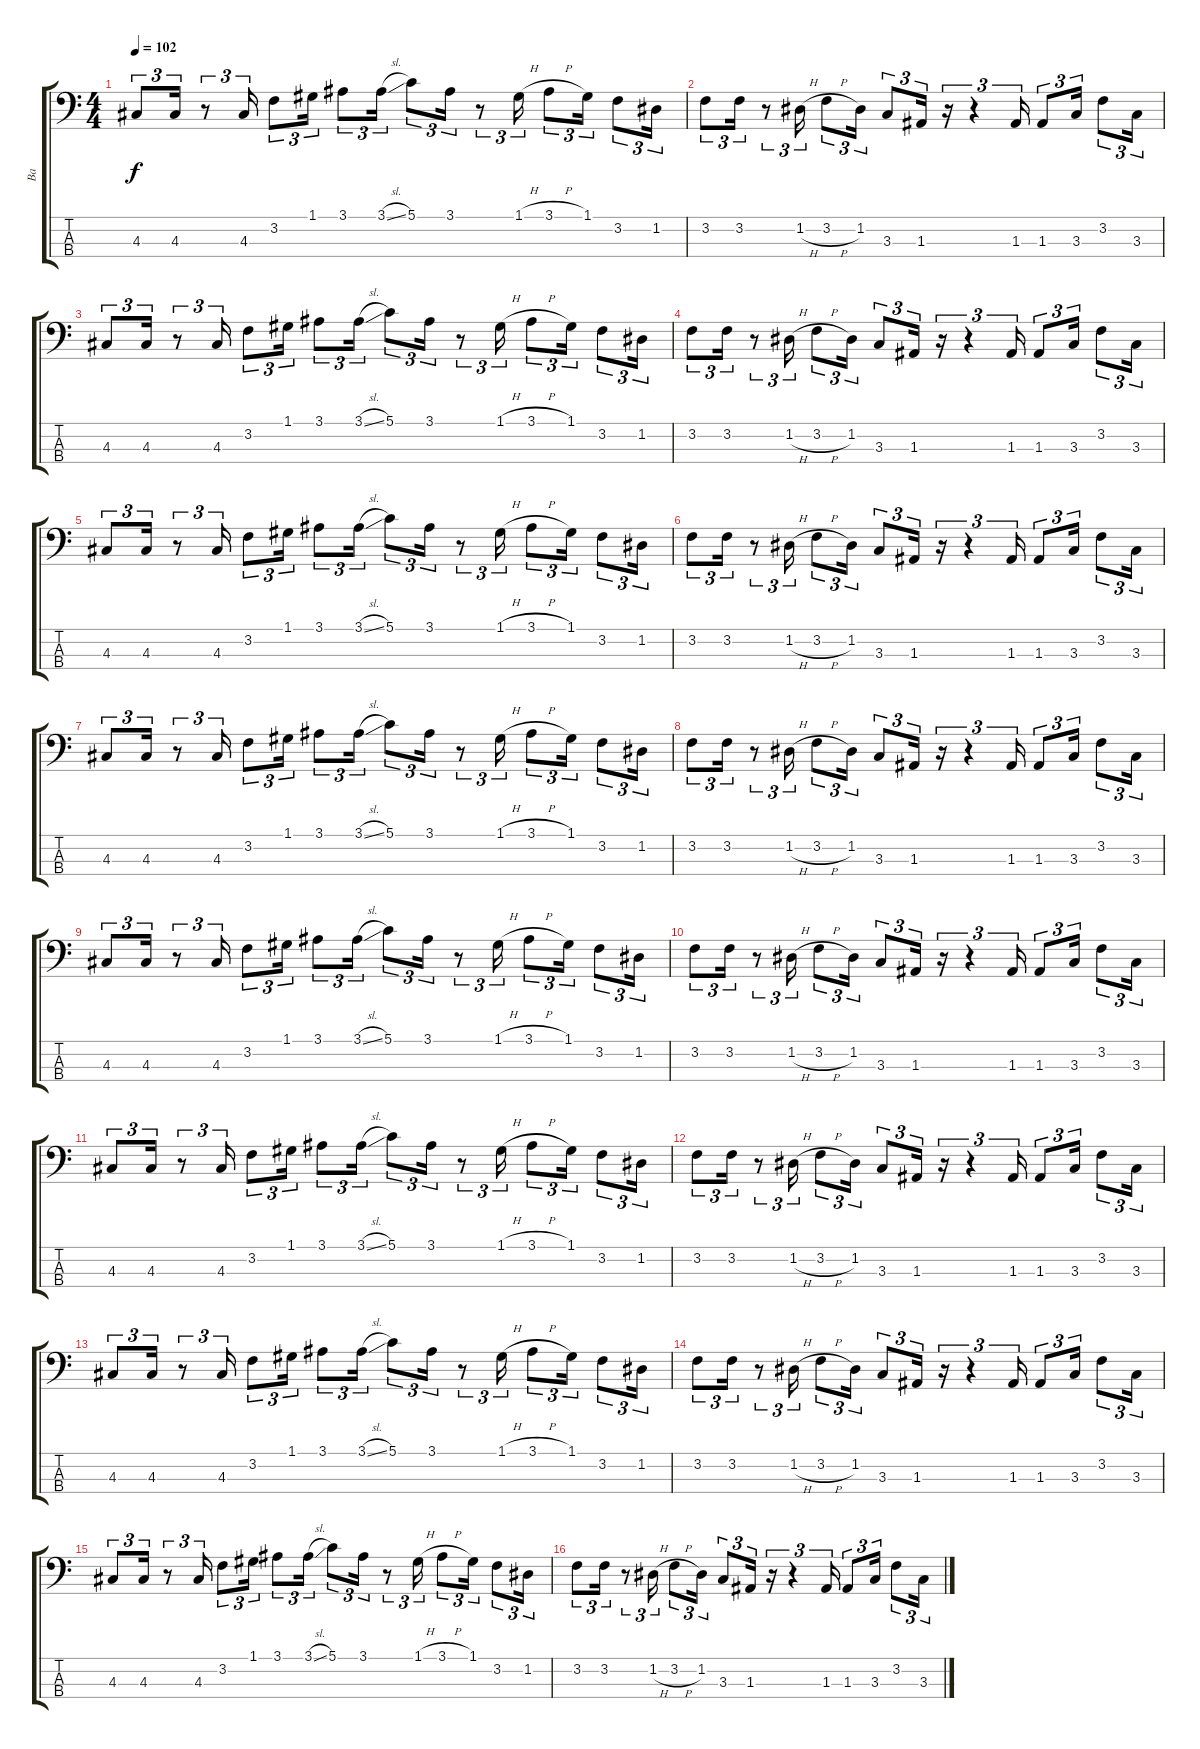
\track ("Ba" "Ba") {instrument electricbassfinger}
\staff {score tabs}
\tuning (G2 D2 A1 E1) {hide}
\ts (4 4)
\tempo 102
\clef f4
\ks c
4.3.8{tu (3 2) dy f} 4.3.16{tu (3 2)} r.8{tu (3 2)} 4.3.16{tu (3 2)} 3.2.8{tu (3 2)} 1.1.16{tu (3 2)} 3.1.8{tu (3 2)} 3.1{sl}.16{tu (3 2)} 5.1.8{tu (3 2)} 3.1.16{tu (3 2)} r.8{tu (3 2)} 1.1{h}.16{tu (3 2)} 3.1{h}.8{tu (3 2)} 1.1.16{tu (3 2)} 3.2.8{tu (3 2)} 1.2.16{tu (3 2)} |
3.2.8{tu (3 2)} 3.2.16{tu (3 2)} r.8{tu (3 2)} 1.2{h}.16{tu (3 2)} 3.2{h}.8{tu (3 2)} 1.2.16{tu (3 2)} 3.3.8{tu (3 2)} 1.3.16{tu (3 2)} r.16{tu (3 2)} r.4{tu (3 2)} 1.3.16{tu (3 2)} 1.3.8{tu (3 2)} 3.3.16{tu (3 2)} 3.2.8{tu (3 2)} 3.3.16{tu (3 2)} |
4.3.8{tu (3 2)} 4.3.16{tu (3 2)} r.8{tu (3 2)} 4.3.16{tu (3 2)} 3.2.8{tu (3 2)} 1.1.16{tu (3 2)} 3.1.8{tu (3 2)} 3.1{sl}.16{tu (3 2)} 5.1.8{tu (3 2)} 3.1.16{tu (3 2)} r.8{tu (3 2)} 1.1{h}.16{tu (3 2)} 3.1{h}.8{tu (3 2)} 1.1.16{tu (3 2)} 3.2.8{tu (3 2)} 1.2.16{tu (3 2)} |
3.2.8{tu (3 2)} 3.2.16{tu (3 2)} r.8{tu (3 2)} 1.2{h}.16{tu (3 2)} 3.2{h}.8{tu (3 2)} 1.2.16{tu (3 2)} 3.3.8{tu (3 2)} 1.3.16{tu (3 2)} r.16{tu (3 2)} r.4{tu (3 2)} 1.3.16{tu (3 2)} 1.3.8{tu (3 2)} 3.3.16{tu (3 2)} 3.2.8{tu (3 2)} 3.3.16{tu (3 2)} |
4.3.8{tu (3 2)} 4.3.16{tu (3 2)} r.8{tu (3 2)} 4.3.16{tu (3 2)} 3.2.8{tu (3 2)} 1.1.16{tu (3 2)} 3.1.8{tu (3 2)} 3.1{sl}.16{tu (3 2)} 5.1.8{tu (3 2)} 3.1.16{tu (3 2)} r.8{tu (3 2)} 1.1{h}.16{tu (3 2)} 3.1{h}.8{tu (3 2)} 1.1.16{tu (3 2)} 3.2.8{tu (3 2)} 1.2.16{tu (3 2)} |
3.2.8{tu (3 2)} 3.2.16{tu (3 2)} r.8{tu (3 2)} 1.2{h}.16{tu (3 2)} 3.2{h}.8{tu (3 2)} 1.2.16{tu (3 2)} 3.3.8{tu (3 2)} 1.3.16{tu (3 2)} r.16{tu (3 2)} r.4{tu (3 2)} 1.3.16{tu (3 2)} 1.3.8{tu (3 2)} 3.3.16{tu (3 2)} 3.2.8{tu (3 2)} 3.3.16{tu (3 2)} |
4.3.8{tu (3 2)} 4.3.16{tu (3 2)} r.8{tu (3 2)} 4.3.16{tu (3 2)} 3.2.8{tu (3 2)} 1.1.16{tu (3 2)} 3.1.8{tu (3 2)} 3.1{sl}.16{tu (3 2)} 5.1.8{tu (3 2)} 3.1.16{tu (3 2)} r.8{tu (3 2)} 1.1{h}.16{tu (3 2)} 3.1{h}.8{tu (3 2)} 1.1.16{tu (3 2)} 3.2.8{tu (3 2)} 1.2.16{tu (3 2)} |
3.2.8{tu (3 2)} 3.2.16{tu (3 2)} r.8{tu (3 2)} 1.2{h}.16{tu (3 2)} 3.2{h}.8{tu (3 2)} 1.2.16{tu (3 2)} 3.3.8{tu (3 2)} 1.3.16{tu (3 2)} r.16{tu (3 2)} r.4{tu (3 2)} 1.3.16{tu (3 2)} 1.3.8{tu (3 2)} 3.3.16{tu (3 2)} 3.2.8{tu (3 2)} 3.3.16{tu (3 2)} |
4.3.8{tu (3 2)} 4.3.16{tu (3 2)} r.8{tu (3 2)} 4.3.16{tu (3 2)} 3.2.8{tu (3 2)} 1.1.16{tu (3 2)} 3.1.8{tu (3 2)} 3.1{sl}.16{tu (3 2)} 5.1.8{tu (3 2)} 3.1.16{tu (3 2)} r.8{tu (3 2)} 1.1{h}.16{tu (3 2)} 3.1{h}.8{tu (3 2)} 1.1.16{tu (3 2)} 3.2.8{tu (3 2)} 1.2.16{tu (3 2)} |
3.2.8{tu (3 2)} 3.2.16{tu (3 2)} r.8{tu (3 2)} 1.2{h}.16{tu (3 2)} 3.2{h}.8{tu (3 2)} 1.2.16{tu (3 2)} 3.3.8{tu (3 2)} 1.3.16{tu (3 2)} r.16{tu (3 2)} r.4{tu (3 2)} 1.3.16{tu (3 2)} 1.3.8{tu (3 2)} 3.3.16{tu (3 2)} 3.2.8{tu (3 2)} 3.3.16{tu (3 2)} |
4.3.8{tu (3 2)} 4.3.16{tu (3 2)} r.8{tu (3 2)} 4.3.16{tu (3 2)} 3.2.8{tu (3 2)} 1.1.16{tu (3 2)} 3.1.8{tu (3 2)} 3.1{sl}.16{tu (3 2)} 5.1.8{tu (3 2)} 3.1.16{tu (3 2)} r.8{tu (3 2)} 1.1{h}.16{tu (3 2)} 3.1{h}.8{tu (3 2)} 1.1.16{tu (3 2)} 3.2.8{tu (3 2)} 1.2.16{tu (3 2)} |
3.2.8{tu (3 2)} 3.2.16{tu (3 2)} r.8{tu (3 2)} 1.2{h}.16{tu (3 2)} 3.2{h}.8{tu (3 2)} 1.2.16{tu (3 2)} 3.3.8{tu (3 2)} 1.3.16{tu (3 2)} r.16{tu (3 2)} r.4{tu (3 2)} 1.3.16{tu (3 2)} 1.3.8{tu (3 2)} 3.3.16{tu (3 2)} 3.2.8{tu (3 2)} 3.3.16{tu (3 2)} |
4.3.8{tu (3 2)} 4.3.16{tu (3 2)} r.8{tu (3 2)} 4.3.16{tu (3 2)} 3.2.8{tu (3 2)} 1.1.16{tu (3 2)} 3.1.8{tu (3 2)} 3.1{sl}.16{tu (3 2)} 5.1.8{tu (3 2)} 3.1.16{tu (3 2)} r.8{tu (3 2)} 1.1{h}.16{tu (3 2)} 3.1{h}.8{tu (3 2)} 1.1.16{tu (3 2)} 3.2.8{tu (3 2)} 1.2.16{tu (3 2)} |
3.2.8{tu (3 2)} 3.2.16{tu (3 2)} r.8{tu (3 2)} 1.2{h}.16{tu (3 2)} 3.2{h}.8{tu (3 2)} 1.2.16{tu (3 2)} 3.3.8{tu (3 2)} 1.3.16{tu (3 2)} r.16{tu (3 2)} r.4{tu (3 2)} 1.3.16{tu (3 2)} 1.3.8{tu (3 2)} 3.3.16{tu (3 2)} 3.2.8{tu (3 2)} 3.3.16{tu (3 2)} |
4.3.8{tu (3 2)} 4.3.16{tu (3 2)} r.8{tu (3 2)} 4.3.16{tu (3 2)} 3.2.8{tu (3 2)} 1.1.16{tu (3 2)} 3.1.8{tu (3 2)} 3.1{sl}.16{tu (3 2)} 5.1.8{tu (3 2)} 3.1.16{tu (3 2)} r.8{tu (3 2)} 1.1{h}.16{tu (3 2)} 3.1{h}.8{tu (3 2)} 1.1.16{tu (3 2)} 3.2.8{tu (3 2)} 1.2.16{tu (3 2)} |
3.2.8{tu (3 2) volume 0} 3.2.16{tu (3 2)} r.8{tu (3 2)} 1.2{h}.16{tu (3 2)} 3.2{h}.8{tu (3 2)} 1.2.16{tu (3 2)} 3.3.8{tu (3 2)} 1.3.16{tu (3 2)} r.16{tu (3 2)} r.4{tu (3 2)} 1.3.16{tu (3 2)} 1.3.8{tu (3 2)} 3.3.16{tu (3 2)} 3.2.8{tu (3 2)} 3.3.16{tu (3 2)}
